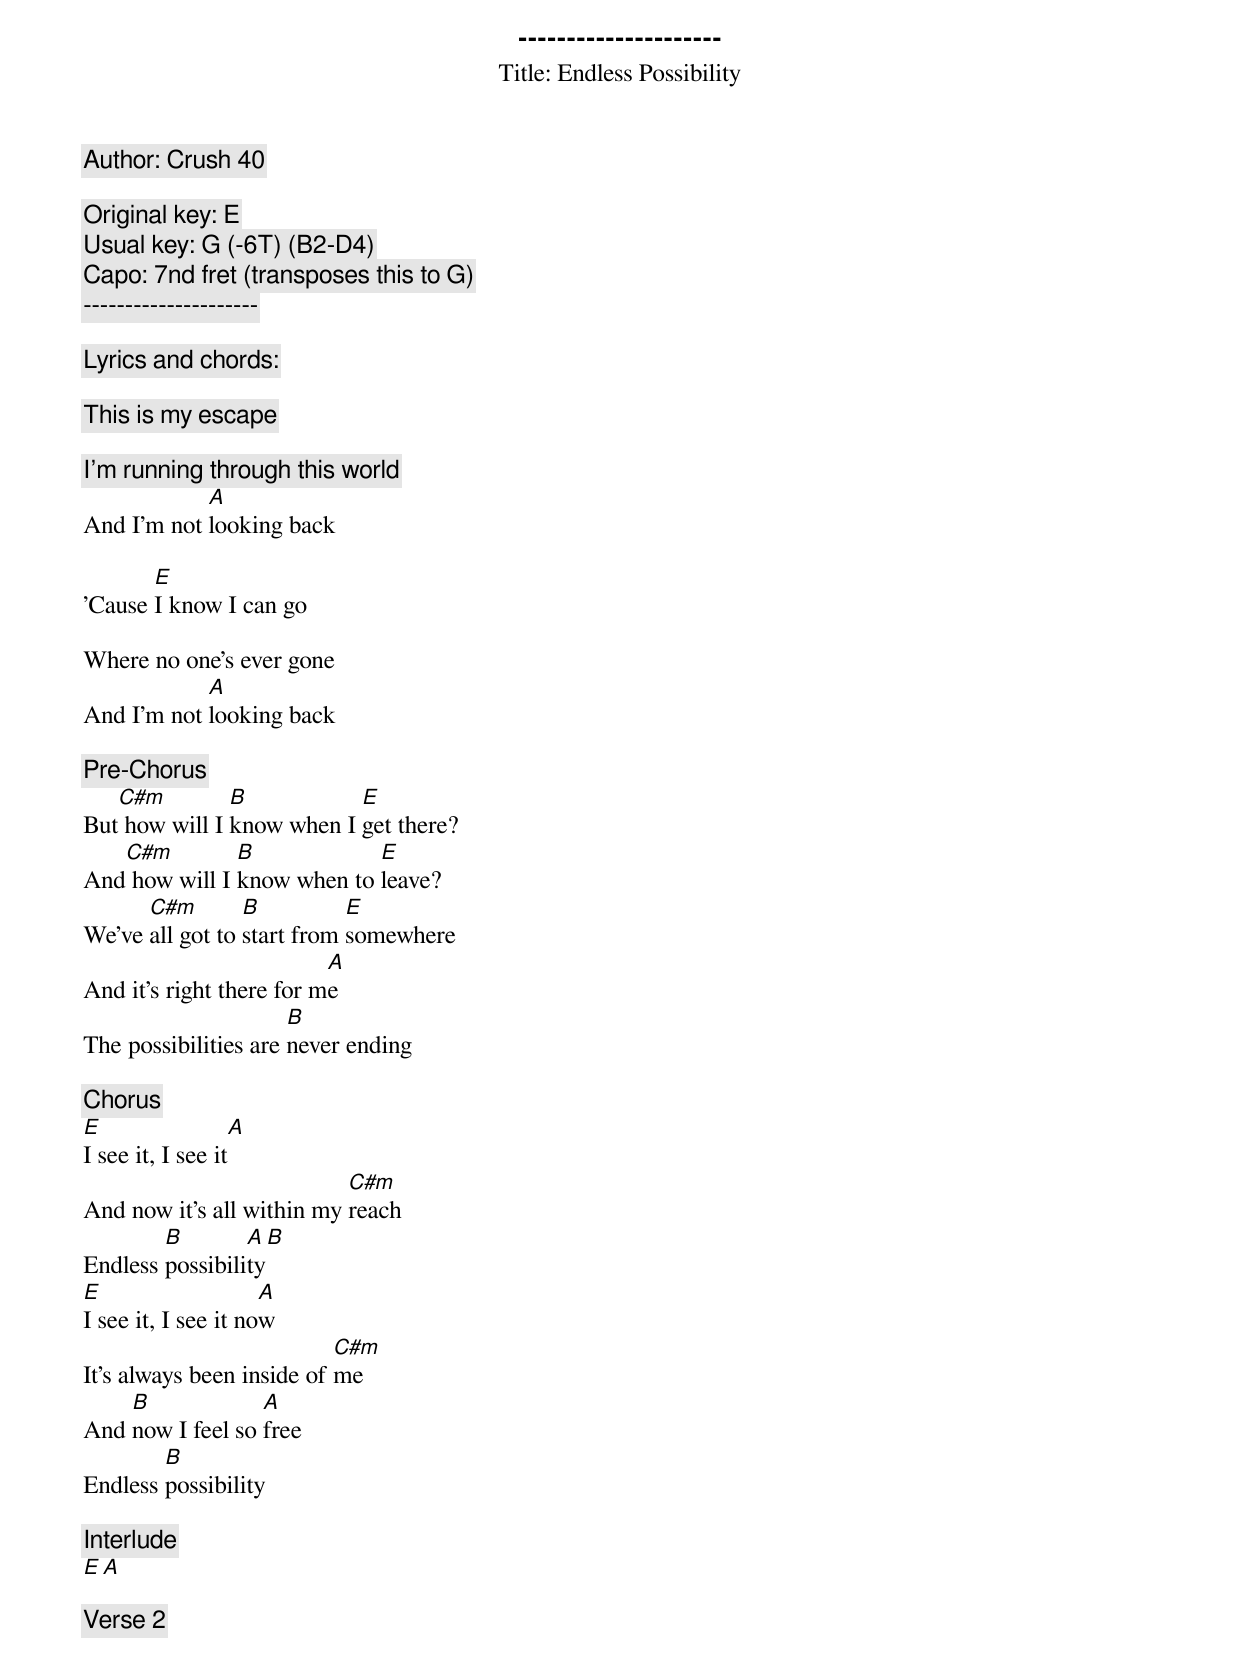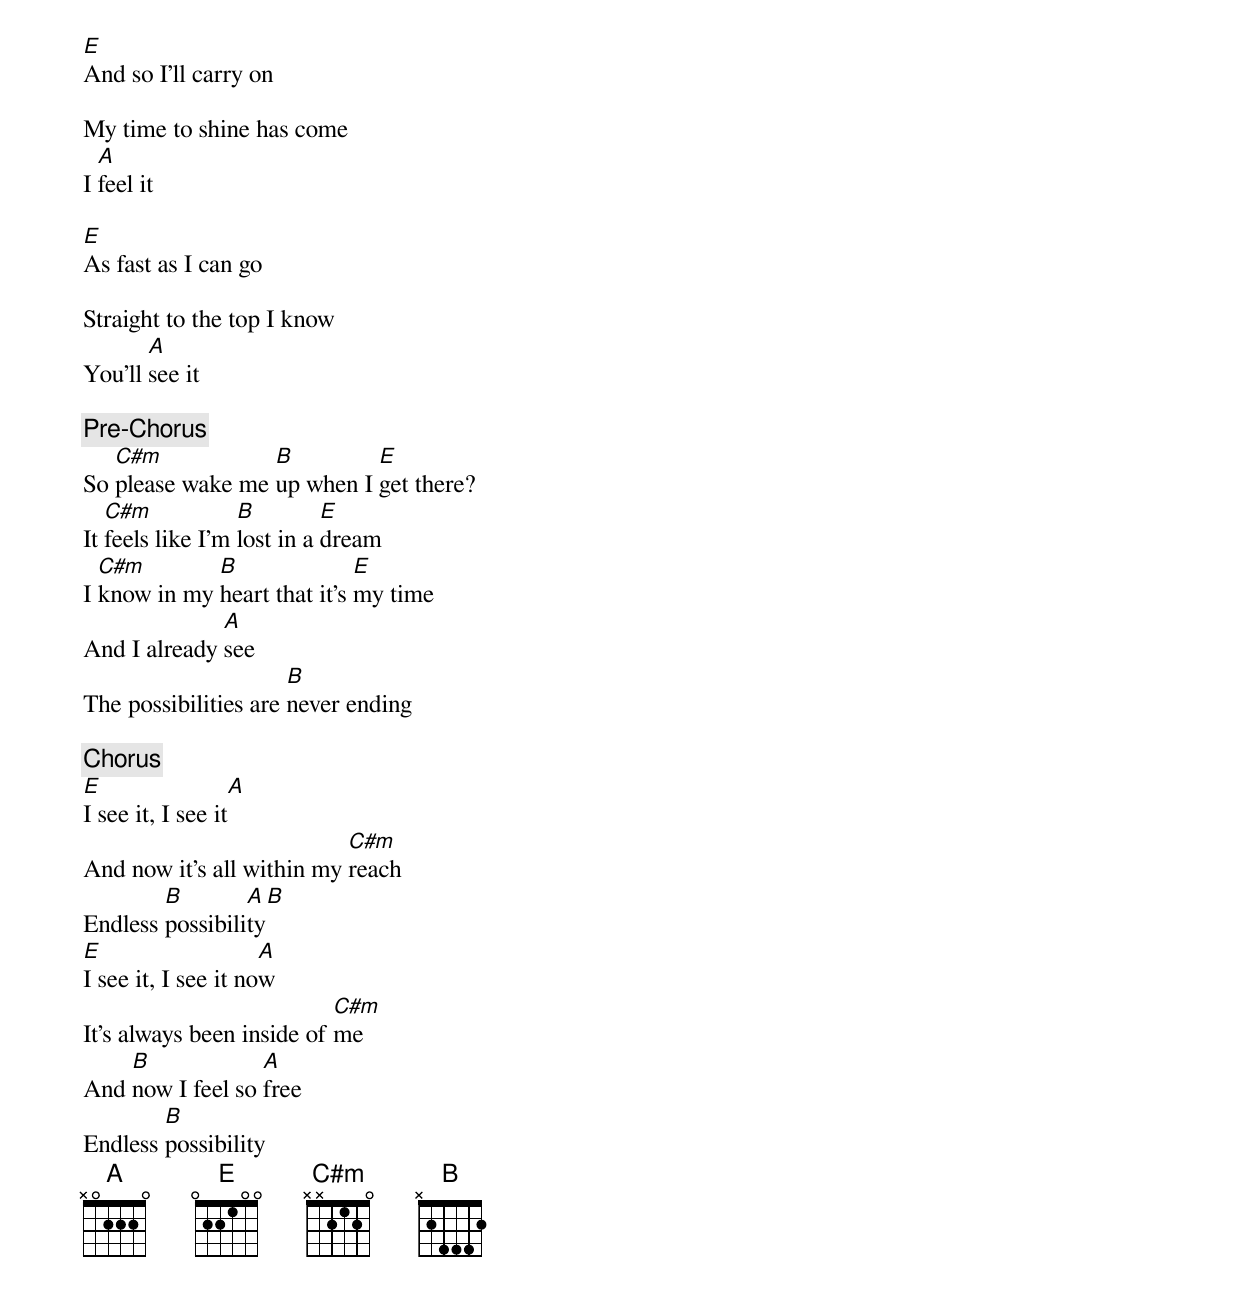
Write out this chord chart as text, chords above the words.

---------------------
Title: Endless Possibility
Author: Crush 40

Original key: E
Usual key: G (-6T) (B2-D4)
Capo: 7nd fret (transposes this to G)
---------------------

Lyrics and chords:

This is my escape

I'm running through this world
            A
And I'm not looking back

       E
'Cause I know I can go

Where no one's ever gone
            A
And I'm not looking back

[Pre-Chorus]
   C#m         B           E
But how will I know when I get there?
   C#m         B            E
And how will I know when to leave?
      C#m        B          E
We've all got to start from somewhere
                          A
And it's right there for me
                      B
The possibilities are never ending

[Chorus]
E                    A
I see it, I see it
                           C#m
And now it's all within my reach
        B        A   B
Endless possibility
E                    A
I see it, I see it now
                           C#m
It's always been inside of me
    B             A
And now I feel so free
        B
Endless possibility

[Interlude]
E A

[Verse 2]
E
And so I'll carry on

My time to shine has come
  A
I feel it

E
As fast as I can go

Straight to the top I know
       A
You’ll see it

[Pre-Chorus]
   C#m            B         E
So please wake me up when I get there?
   C#m            B         E
It feels like I’m lost in a dream
  C#m        B               E
I know in my heart that it’s my time
              A
And I already see
                      B
The possibilities are never ending

[Chorus]
E                    A
I see it, I see it
                           C#m
And now it's all within my reach
        B        A   B
Endless possibility
E                    A
I see it, I see it now
                           C#m
It's always been inside of me
    B             A
And now I feel so free
        B
Endless possibility
